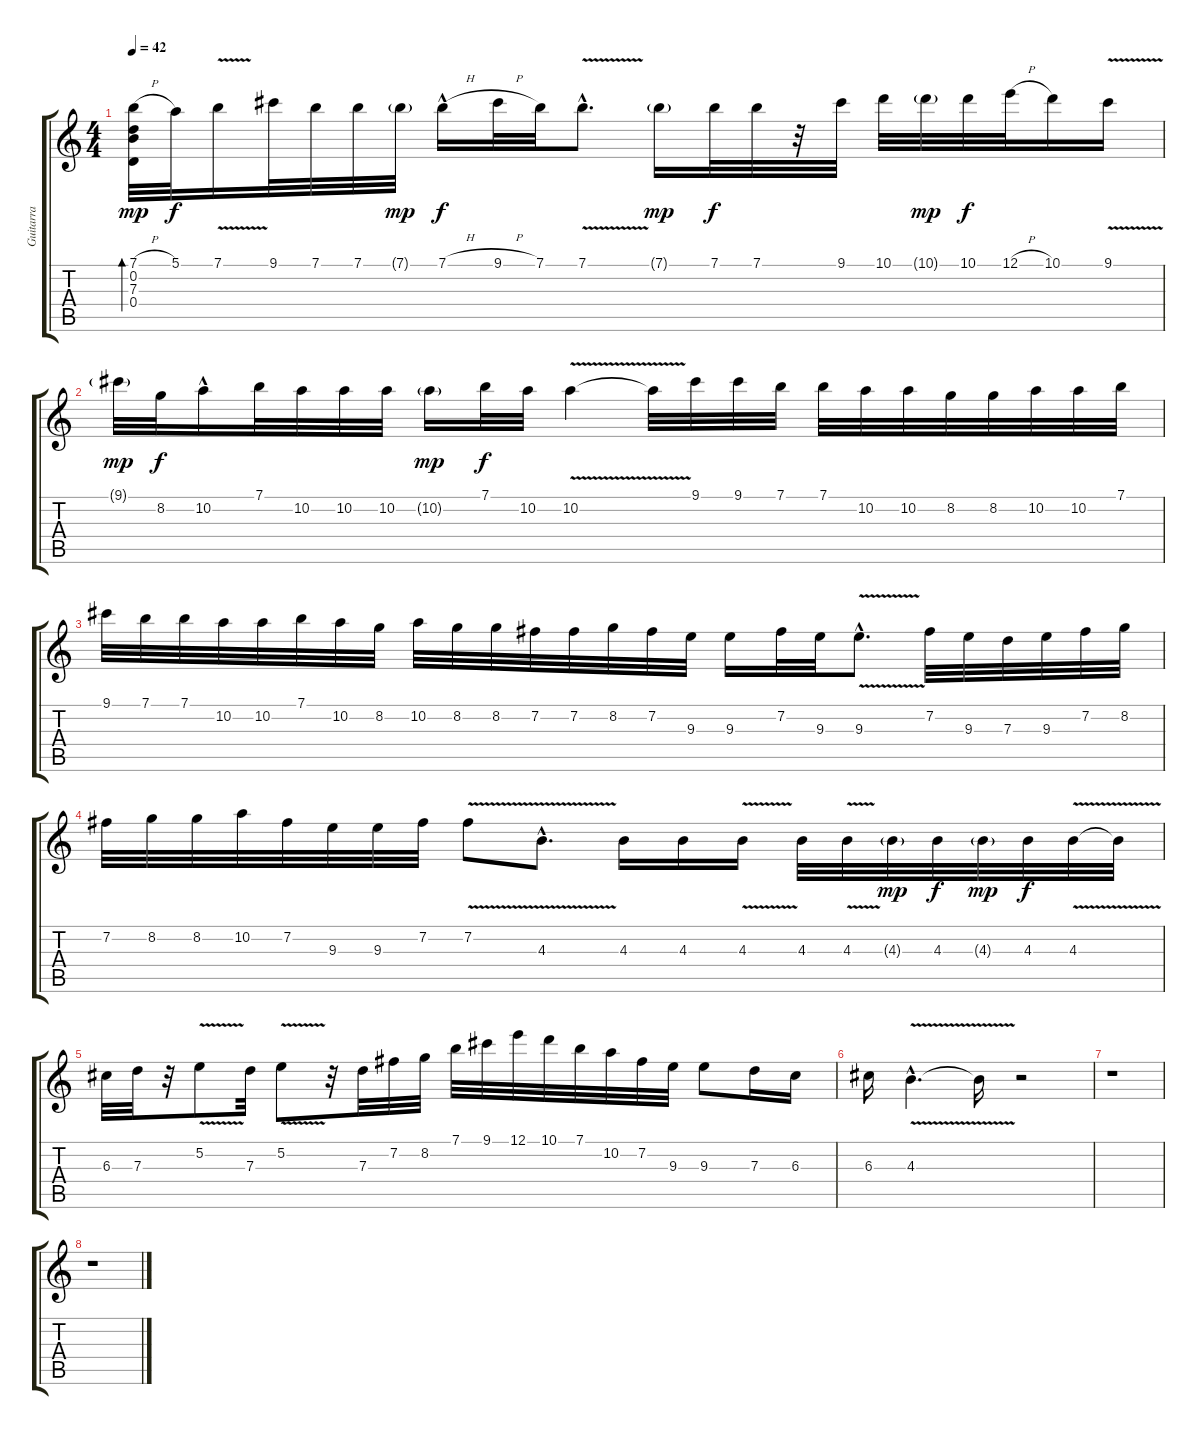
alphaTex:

\track ("Guitarra  Clasica" "Guitarra  ") {instrument acousticguitarnylon}
\staff {score tabs}
\tuning (E4 B3 G3 D3 A2 E2) {hide}
\ts (4 4)
\tempo 42
\clef g2
\ks c
(7.1{h} 0.2 7.3 0.4).32{bd 480 dy mp} 5.1.32{dy f} 7.1{v}.16 9.1.32 7.1.32 7.1.32 7.1{g}.32{dy mp} 7.1{h hac}.16{dy f} 9.1{h}.32 7.1.32 7.1{v hac}.8{d} 7.1{g}.16{dy mp} 7.1.32{dy f} 7.1.32 r.32 9.1.32 10.1.32 10.1{g}.32{dy mp} 10.1.32{dy f} 12.1{h}.32 10.1.16 9.1{v}.16 |
9.1{g}.32{dy mp} 8.2.32{dy f} 10.2{hac}.16 7.1.32 10.2.32 10.2.32 10.2.32 10.2{g}.16{dy mp} 7.1.32{dy f} 10.2.32 10.2{v}.4 10.2{t}.32 9.1.32 9.1.32 7.1.32 7.1.32 10.2.32 10.2.32 8.2.32 8.2.32 10.2.32 10.2.32 7.1.32 |
9.1.32 7.1.32 7.1.32 10.2.32 10.2.32 7.1.32 10.2.32 8.2.32 10.2.32 8.2.32 8.2.32 7.2.32 7.2.32 8.2.32 7.2.32 9.3.32 9.3.16 7.2.32 9.3.32 9.3{v hac}.8{d} 7.2.32 9.3.32 7.3.32 9.3.32 7.2.32 8.2.32 |
7.2.32 8.2.32 8.2.32 10.2.32 7.2.32 9.3.32 9.3.32 7.2.32 7.2{v}.8 4.3{v hac}.8{d} 4.3.16 4.3.16 4.3{v}.16 4.3.32 4.3{v}.32 4.3{g}.32{dy mp} 4.3.32{dy f} 4.3{g}.32{dy mp} 4.3.32{dy f} 4.3{v}.32 4.3{t}.32 |
6.3.32 7.3.32 r.32 5.2{v}.8 7.3.32 5.2{v}.8 r.32 7.3.32 7.2.32 8.2.32 7.1.32 9.1.32 12.1.32 10.1.32 7.1.32 10.2.32 7.2.32 9.3.32 9.3.8 7.3.16 6.3.16 |
6.3.16 4.3{v hac}.4{d} 4.3{t}.16 r.2 |
r.1 |
r.1
